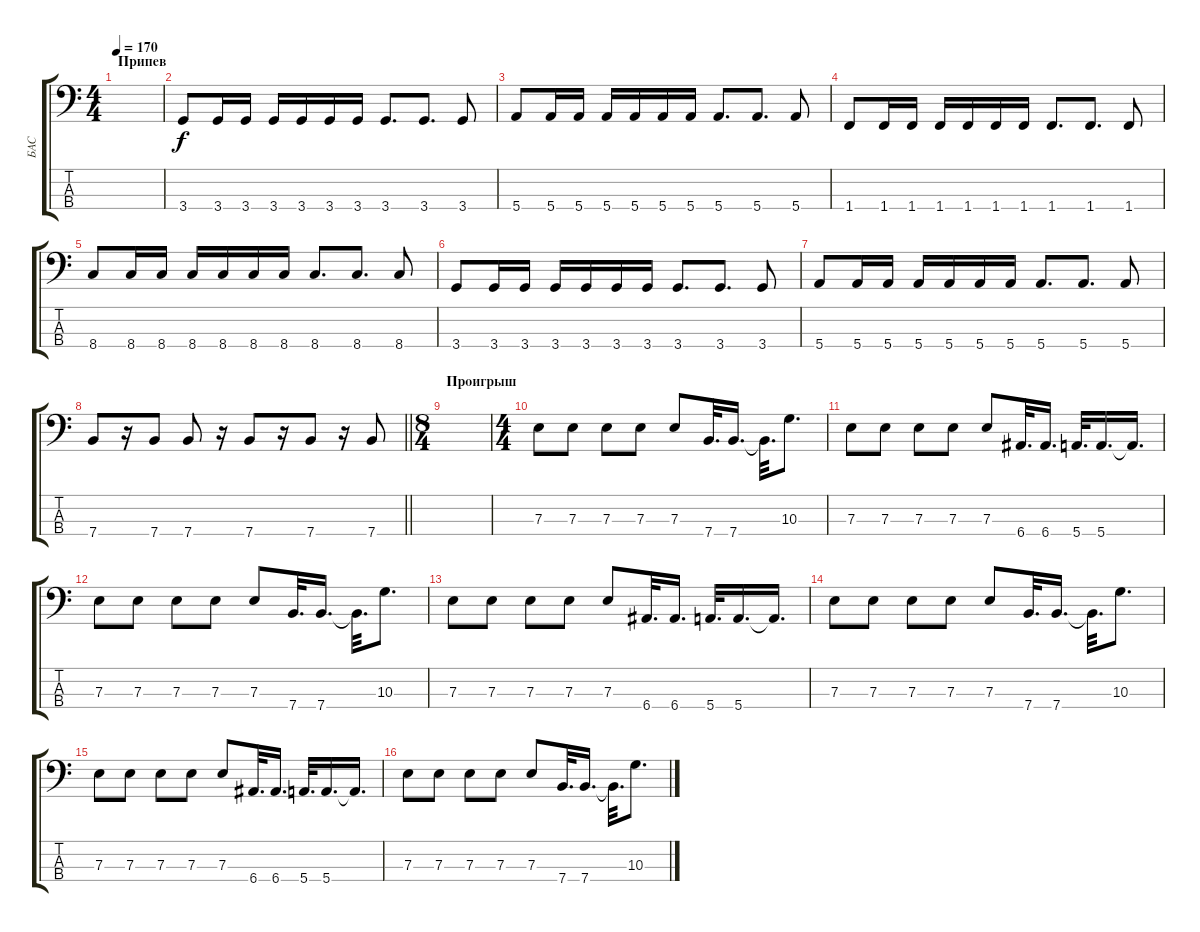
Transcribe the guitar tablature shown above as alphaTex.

\track ("БАС" "БАС") {instrument electricbassfinger}
\staff {score tabs}
\tuning (G2 D2 A1 E1) {hide}
\ts (4 4)
\section ("" "Припев")
\tempo 170
\clef f4
\ks c
|
3.4.8 3.4.16 3.4.16 3.4.16 3.4.16 3.4.16 3.4.16 3.4.8{d} 3.4.8{d} 3.4.8 |
5.4.8 5.4.16 5.4.16 5.4.16 5.4.16 5.4.16 5.4.16 5.4.8{d} 5.4.8{d} 5.4.8 |
1.4.8 1.4.16 1.4.16 1.4.16 1.4.16 1.4.16 1.4.16 1.4.8{d} 1.4.8{d} 1.4.8 |
8.4.8 8.4.16 8.4.16 8.4.16 8.4.16 8.4.16 8.4.16 8.4.8{d} 8.4.8{d} 8.4.8 |
3.4.8 3.4.16 3.4.16 3.4.16 3.4.16 3.4.16 3.4.16 3.4.8{d} 3.4.8{d} 3.4.8 |
5.4.8 5.4.16 5.4.16 5.4.16 5.4.16 5.4.16 5.4.16 5.4.8{d} 5.4.8{d} 5.4.8 |
\barLineRight lightlight
7.4.8 r.16 7.4.8 7.4.8 r.16 7.4.8 r.16 7.4.8 r.16 7.4.8 |
\ts (8 4)
\section ("" "Проигрыш")
|
\ts (4 4)
7.3.8 7.3.8 7.3.8 7.3.8 7.3.8 7.4.32{d} 7.4.16{d} 7.4{t}.32{d} 10.3.8{d} |
7.3.8 7.3.8 7.3.8 7.3.8 7.3.8 6.4.32{d} 6.4.16{d} 5.4.32{d} 5.4.16{d} 5.4{t}.16{d} |
7.3.8 7.3.8 7.3.8 7.3.8 7.3.8 7.4.32{d} 7.4.16{d} 7.4{t}.32{d} 10.3.8{d} |
7.3.8 7.3.8 7.3.8 7.3.8 7.3.8 6.4.32{d} 6.4.16{d} 5.4.32{d} 5.4.16{d} 5.4{t}.16{d} |
7.3.8 7.3.8 7.3.8 7.3.8 7.3.8 7.4.32{d} 7.4.16{d} 7.4{t}.32{d} 10.3.8{d} |
7.3.8 7.3.8 7.3.8 7.3.8 7.3.8 6.4.32{d} 6.4.16{d} 5.4.32{d} 5.4.16{d} 5.4{t}.16{d} |
7.3.8 7.3.8 7.3.8 7.3.8 7.3.8 7.4.32{d} 7.4.16{d} 7.4{t}.32{d} 10.3.8{d}
